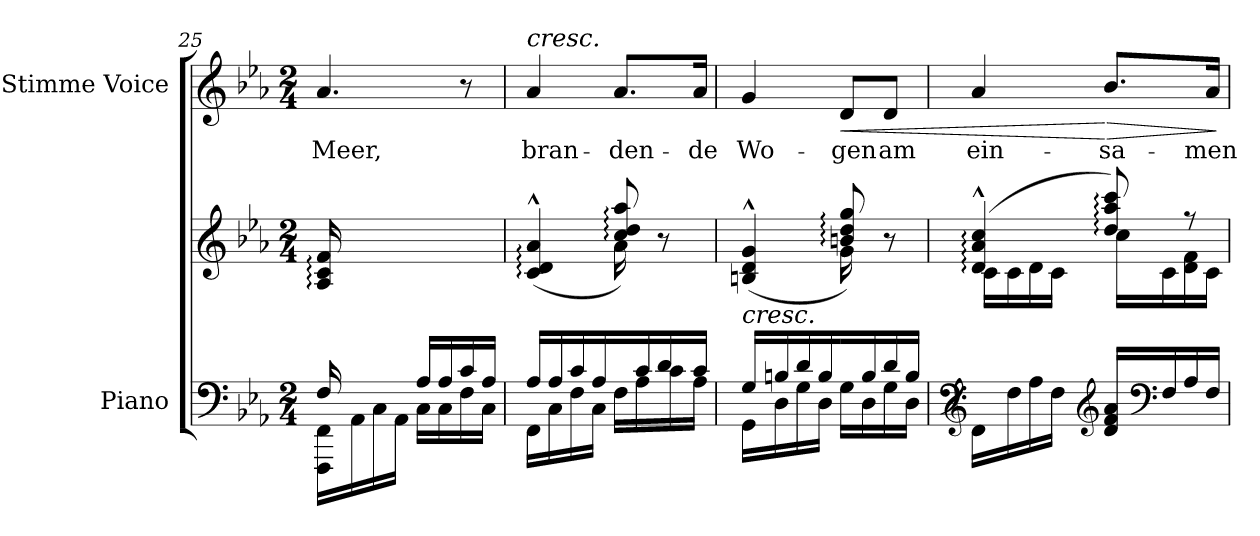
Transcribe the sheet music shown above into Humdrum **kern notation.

**kern	**kern	**kern	**text	**dynam
*part2	*part2	*part1	*part1	*part1
*staff3	*staff2	*staff1	*staff1	*staff1
*I"Piano	*	*I"Stimme Voice	*	*
*I'Pno	*	*	*	*
!!LO:LB:g=z
*clefF4	*clefG2	*clefG2	*	*
*k[b-e-a-]	*k[b-e-a-]	*k[b-e-a-]	*	*
*M2/4	*M2/4	*M2/4	*	*
=25	=25	=25	=25	=25
*^	*	*	*	*
*	*^	*	*	*	*
*	*	*^	*	*	*	*
!	!	!	!	!	!	!LO:LY:b	!
16ryy	16F/	2rEEyy	16FFF\ 16FF\LL	16A-/: 16c/: 16f/:LL	4.a-/	Meer,	.
16F/	4..ryy	.	16AA-\	4..ryy	.	.	.
16A-/	.	.	16C\	.	.	.	.
16F/JJ	.	.	16AA-\JJ	.	.	.	.
16A-/LL	.	.	16C\LL	.	.	.	.
16A-/	.	.	16C\	.	.	.	.
16c/	.	.	16F\	.	8r	.	.
16A-/JJ	.	.	16C\JJ	.	.	.	.
=26	=26	=26	=26	=26	=26	=26	=26
*	*	*	*	*^	*	*	*
!	!	!	!	!	!	!LO:TX:a:i:t=cresc.	!	!
!	!	!	!	!	!	!	!LO:LY:b	!
*	*v	*v	*v	*	*	*	*	*
16A-/LL	16FF\LL	(>4c/:^^ 4d/:^^ 4a-/:^^	4ryy	4a-/	bran-	.
16A-/	16C\	.	.	.	.	.
16c/	16F\	.	.	.	.	.
16A-/JJ	16C\JJ	.	.	.	.	.
!	!	!	!	!	!LO:LY:b	!
16ryy	16F\LL	8cc/: 8dd/: 8aa-/:)	16a-\LL	8.a-/L	-den-	.
16c/	16A-\	.	8.ryy	.	.	.
16d/	16c\	8r	.	.	.	.
!	!	!	!	!	!LO:LY:b	!
16c/JJ	16A-\JJ	.	.	16a-/Jk	-de	.
=27	=27	=27	=27	=27	=27	=27
!	!	!LO:TX:b:i:t=cresc.	!	!	!	!
!	!	!	!	!	!LO:LY:b	!
16G/LL	16GG\LL	(>4Bn/^^ 4d/^^ 4g/^^	4ryy	4g/	Wo-	.
16Bn/	16D\	.	.	.	.	.
16d/	16G\	.	.	.	.	.
16B/JJ	16D\JJ	.	.	.	.	.
!	!	!	!	!	!LO:LY:b	!LO:HP:b
16ryy	16G\LL	8bn/: 8dd/: 8gg/:)	16g\LL	8d/L	-gen	<
16B/	16D\	.	8.ryy	.	.	.
!	!	!	!	!	!LO:LY:b	!
16d/	16G\	8r	.	8d/J	am	.
16B/JJ	16D\JJ	.	.	.	.	.
=28	=28	=28	=28	=28	=28	=28
!	!	!	!	!	!LO:LY:b	!
*v	*v	*	*	*	*	*
16FF\LL	(>4d/:^^ 4a-/:^^ 4cc/:^^	16c\LL	4a-/	ein-	.
16F\	.	16c\	.	.	.
16A-\	.	16d\	.	.	.
16F\JJ	.	16c\JJ	.	.	.
*clefG2	*	*	*	*	*
!	!	!	!	!LO:LY:b	!LO:HP:n=1:b
16d/ 16f/ 16a-/LL	8dd/: 8aa-/: 8ccc/:)	16cc\LL	8.b-/L	-sa-	[ >
*clefF4	*	*	*	*	*
16F/	.	16c\	.	.	.
16A-/	8r	16d\ 16f\	.	.	.
!	!	!	!	!LO:LY:b	!
16F/JJ	.	16c\JJ	16a-/Jk	-men	.
*	*v	*v	*	*	*
.	.	.	.	]
=	=	=	=	=
*-	*-	*-	*-	*-
